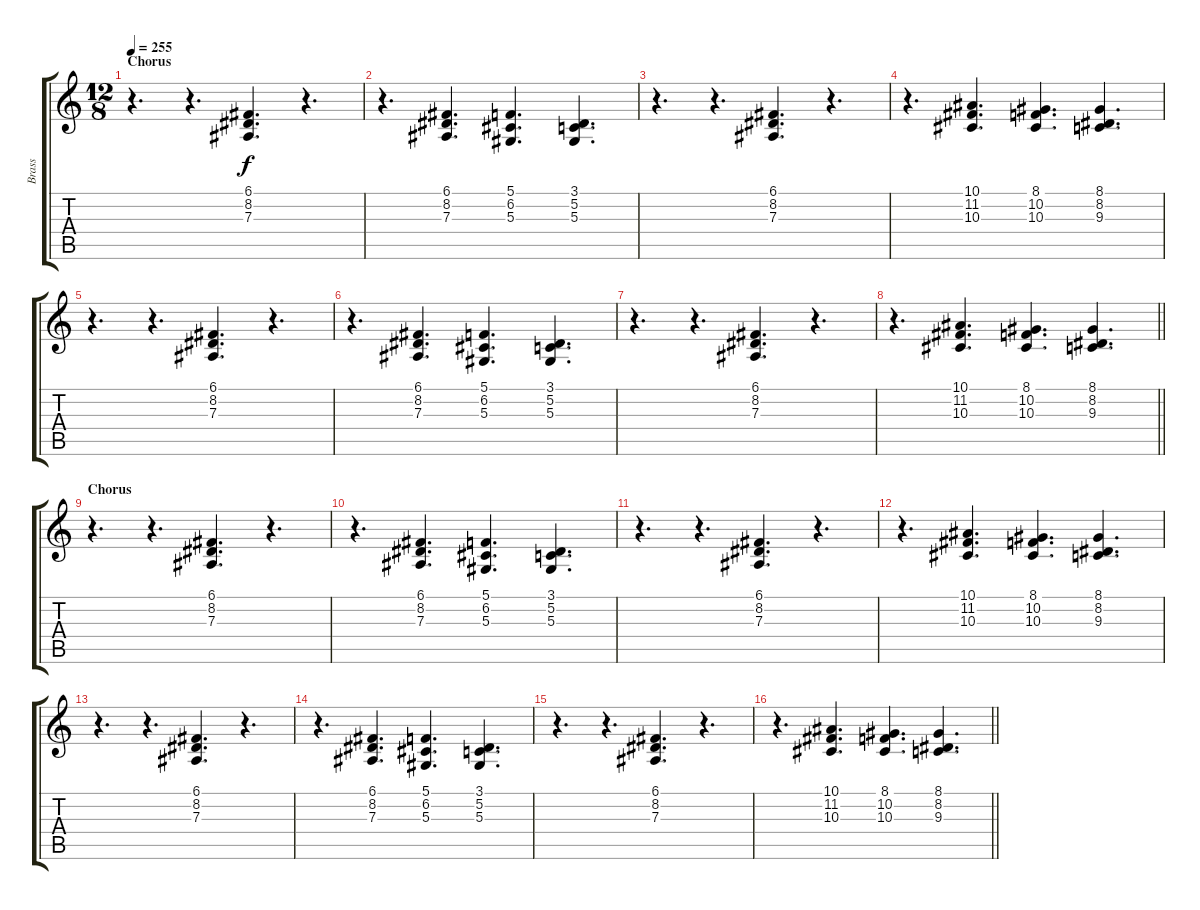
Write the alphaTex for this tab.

\track ("Brass" "Brass") {instrument brasssection}
\staff {score tabs}
\tuning (C4 G3 Eb3 Bb2 F2 C2) {hide}
\ts (12 8)
\section ("" "Chorus")
\tempo 255
\clef g2
\ks c
r.4{d dy f} r.4{d} (6.1 8.2 7.3).4{d} r.4{d} |
r.4{d} (6.1 8.2 7.3).4{d} (5.1 6.2 5.3).4{d} (3.1 5.2 5.3).4{d} |
r.4{d} r.4{d} (6.1 8.2 7.3).4{d} r.4{d} |
r.4{d} (10.1 11.2 10.3).4{d} (8.1 10.2 10.3).4{d} (8.1 8.2 9.3).4{d} |
r.4{d} r.4{d} (6.1 8.2 7.3).4{d} r.4{d} |
r.4{d} (6.1 8.2 7.3).4{d} (5.1 6.2 5.3).4{d} (3.1 5.2 5.3).4{d} |
r.4{d} r.4{d} (6.1 8.2 7.3).4{d} r.4{d} |
\barLineRight lightlight
r.4{d} (10.1 11.2 10.3).4{d} (8.1 10.2 10.3).4{d} (8.1 8.2 9.3).4{d} |
\section ("" "Chorus")
r.4{d} r.4{d} (6.1 8.2 7.3).4{d} r.4{d} |
r.4{d} (6.1 8.2 7.3).4{d} (5.1 6.2 5.3).4{d} (3.1 5.2 5.3).4{d} |
r.4{d} r.4{d} (6.1 8.2 7.3).4{d} r.4{d} |
r.4{d} (10.1 11.2 10.3).4{d} (8.1 10.2 10.3).4{d} (8.1 8.2 9.3).4{d} |
r.4{d} r.4{d} (6.1 8.2 7.3).4{d} r.4{d} |
r.4{d} (6.1 8.2 7.3).4{d} (5.1 6.2 5.3).4{d} (3.1 5.2 5.3).4{d} |
r.4{d} r.4{d} (6.1 8.2 7.3).4{d} r.4{d} |
\barLineRight lightlight
r.4{d} (10.1 11.2 10.3).4{d} (8.1 10.2 10.3).4{d} (8.1 8.2 9.3).4{d}
